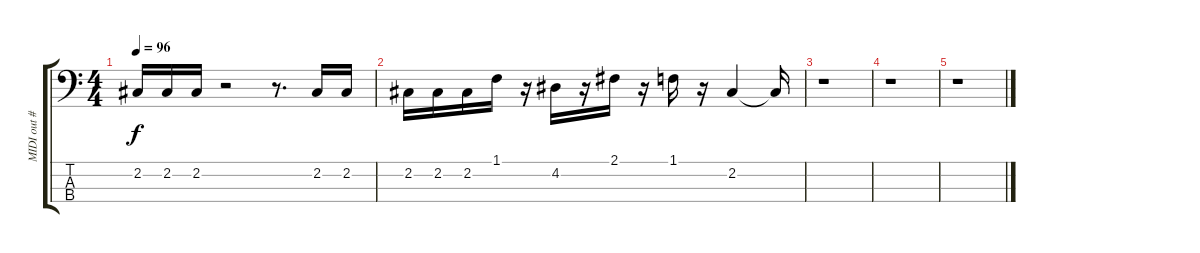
\track ("MIDI out #2" "MIDI out #") {instrument electricbassfinger}
\staff {score tabs}
\tuning (E2 B1 Gb1 Db1) {hide}
\ts (4 4)
\tempo 96
\clef f4
\ks c
2.2.16{dy f} 2.2.16 2.2.16 r.2 r.8{d} 2.2.16 2.2.16 |
2.2.16 2.2.16 2.2.16 1.1.16 r.16 4.2.16 r.16 2.1.16 r.16 1.1.16 r.16 2.2.4 2.2{t}.16 |
r.1 |
r.1 |
r.1
